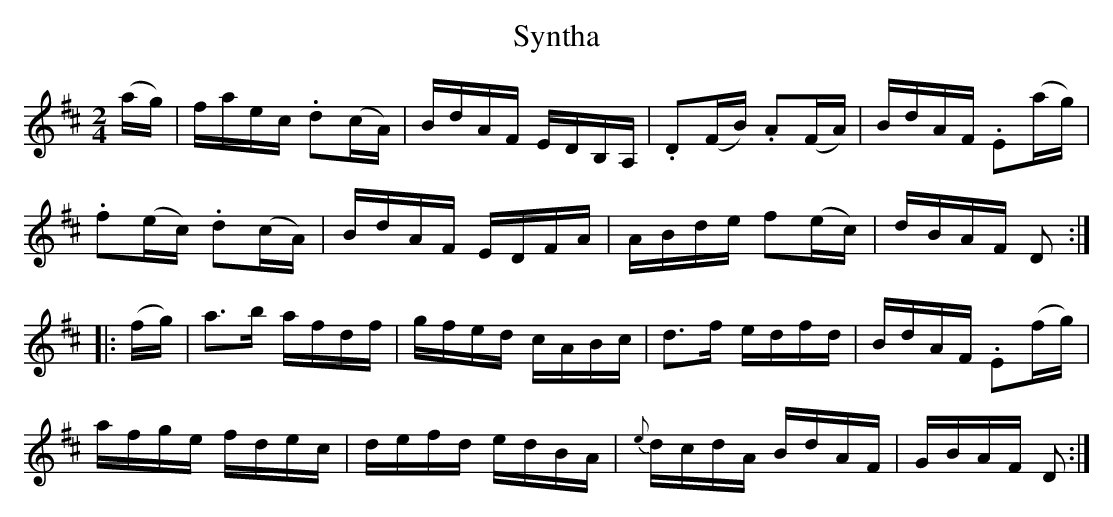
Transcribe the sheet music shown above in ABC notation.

X:1
T:Syntha
M:2/4
L:1/8
K:D
(a/g/) | f/a/e/c/ .d(c/A/) | B/d/A/F/ E/D/B,/A,/ | .D(F/B/) .A(F/A/) | B/d/A/F/ .E(a/g/) |
.f(e/c/) .d(c/A/) | B/d/A/F/ E/D/F/A/ | A/B/d/e/ f(e/c/) | d/B/A/F/ D :|
|: (f/g/) | a>b a/f/d/f/ | g/f/e/d/ c/A/B/c/ | d>f e/d/f/d/ | B/d/A/F/ .E(f/g/) |
a/f/g/e/ f/d/e/c/ | d/e/f/d/ e/d/B/A/ | {e}d/c/d/A/ B/d/A/F/ | G/B/A/F/ D :|
